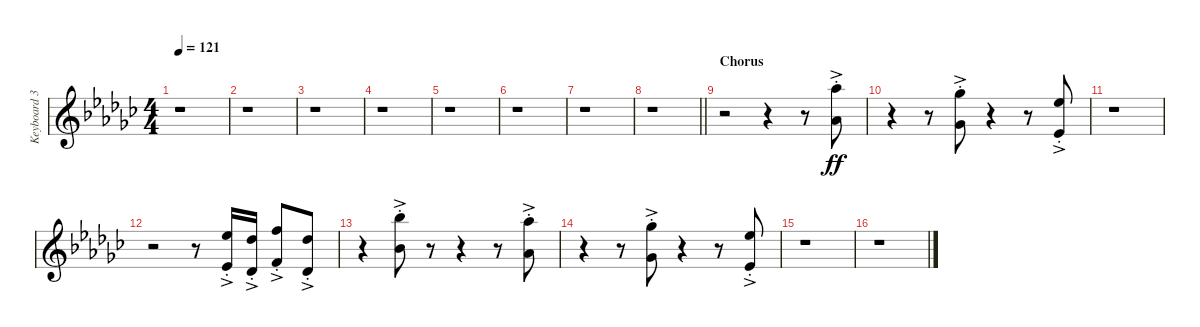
\track ("Keyboard 3 (strings)" "Keyboard 3") {instrument stringensemble1}
\staff {score}
\tuning (E5 B4 G4 D4 A3 E3 B2) {hide}
\ts (4 4)
\tempo 121
\clef g2
\ks ebminor
r.1{dy ff} |
r.1 |
r.1 |
r.1 |
r.1 |
r.1 |
r.1 |
\barLineRight lightlight
r.1 |
\section ("" "Chorus")
r.2 r.4 r.8 (9.2{ac st} 6.4{ac st}).8 |
r.4 r.8 (7.2{ac st} 4.4{ac st}).8 r.4 r.8 (4.2{ac st} 1.4{ac st}).8 |
r.1 |
r.2 r.8 (4.2{ac st} 1.4{ac st}).16 (2.2{ac st} 4.5{ac st}).16 (6.2{ac st} 3.4{ac st}).8 (2.2{ac st} 4.5{ac st}).8 |
r.4 (6.1{ac st} 3.3{st}).8 r.8 r.4 r.8 (9.2{ac st} 6.4{ac st}).8 |
r.4 r.8 (7.2{ac st} 4.4{ac st}).8 r.4 r.8 (4.2{ac st} 1.4{ac st}).8 |
r.1 |
r.1
